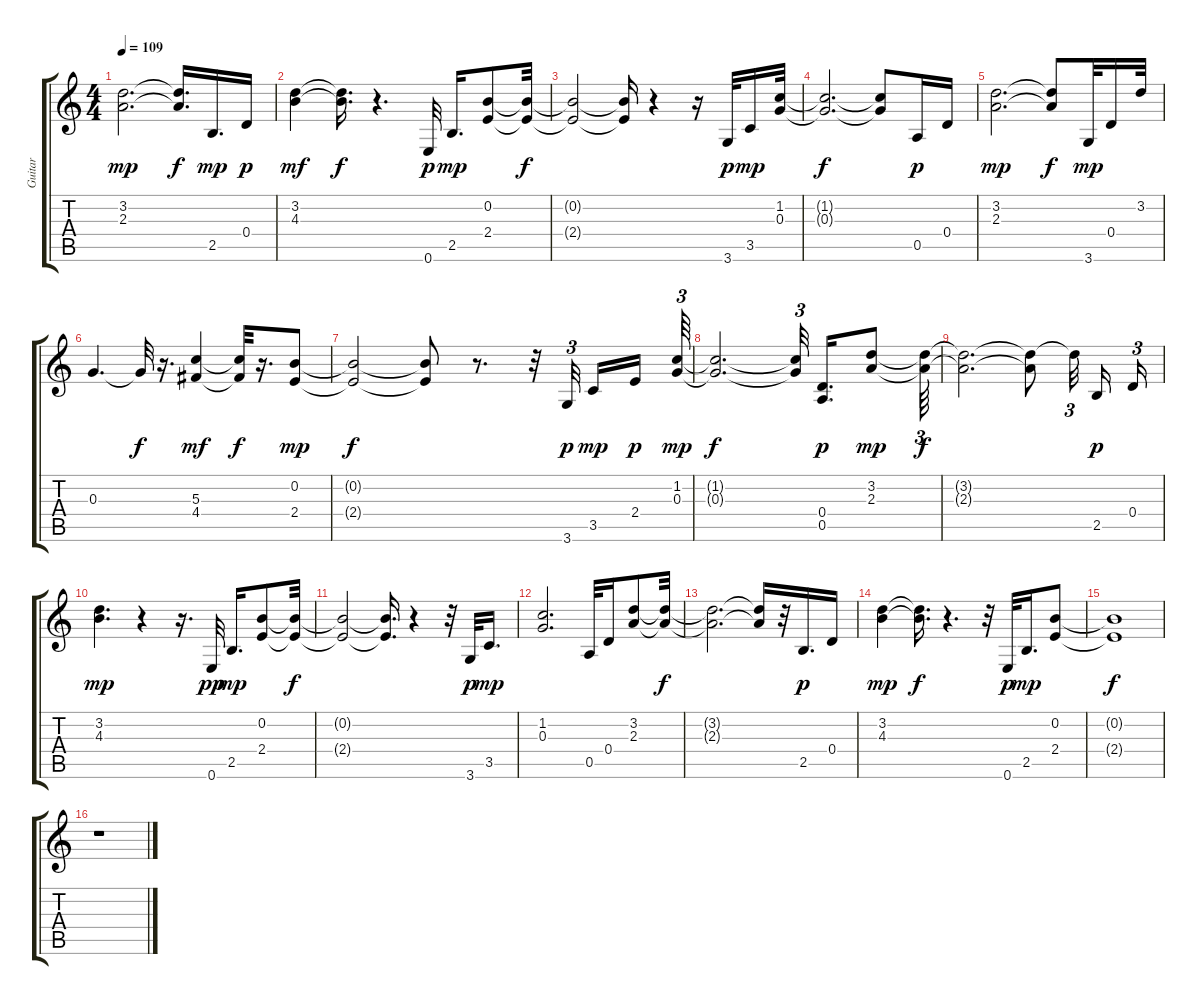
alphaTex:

\track ("Guitar" "Guitar") {instrument overdrivenguitar}
\staff {score tabs}
\tuning (E4 B3 G3 D3 A2 E2) {hide}
\ts (4 4)
\tempo 109
\clef g2
\ks c
(3.2 2.3).2{d dy mp} (3.2{t} 2.3{t}).16{d dy f} 2.5.16{d dy mp} 0.4.16{dy p} |
(3.2 4.3).4{dy mf} (3.2{t} 4.3{t}).16{d dy f} r.4{d} 0.6.32{dy p} 2.5.16{d dy mp} (0.2 2.4).8 (0.2{t} 2.4{t}).32{dy f} |
(0.2{t} 2.4{t}).2 (0.2{t} 2.4{t}).16 r.4 r.16 3.6.32{dy p} 3.5.16{dy mp} (1.2 0.3).32 |
(1.2{t} 0.3{t}).2{d dy f} (1.2{t} 0.3{t}).8 0.5.16{dy p} 0.4.16 |
(3.2 2.3).2{d dy mp} (3.2{t} 2.3{t}).8{dy f} 3.6.32{dy mp} 0.4.16 3.2.32 |
0.3.4{d} 0.3{t}.32{dy f} r.16{d} (5.3 4.4).4{dy mf} (5.3{t} 4.4{t}).32{dy f} r.16{d} (0.2 2.4).8{dy mp} |
(0.2{t} 2.4{t}).2{dy f} (0.2{t} 2.4{t}).8 r.8{d} r.32 3.6.32{tu (3 2) dy p beam splitsecondary} 3.5.16{dy mp} 2.4.16{dy p beam splitsecondary} (1.2 0.3).64{tu (3 2) dy mp} |
(1.2{t} 0.3{t}).2{d dy f} (1.2{t} 0.3{t}).32{tu (3 2) beam splitsecondary} (0.4 0.5).16{d dy p} (3.2 2.3).8{dy mp} (3.2{t} 2.3{t}).64{tu (3 2) dy f} |
(3.2{t} 2.3{t}).2{d} (3.2{t} 2.3{t}).8 3.2{t}.32{tu (3 2) beam splitsecondary} 2.5.16{dy p} 0.4.16{tu (3 2)} |
(3.2 4.3).4{d dy mp} r.4 r.16{d} 0.6.32{dy pp} 2.5.16{d dy mp} (0.2 2.4).8 (0.2{t} 2.4{t}).32{dy f} |
(0.2{t} 2.4{t}).2 (0.2{t} 2.4{t}).16{d} r.4 r.32 3.6.32{dy p} 3.5.16{d dy mp} |
(1.2 0.3).2{d} 0.5.32 0.4.16 (3.2 2.3).8 (3.2{t} 2.3{t}).32{dy f} |
(3.2{t} 2.3{t}).2{d} (3.2{t} 2.3{t}).16 r.32 2.5.16{d dy p} 0.4.16 |
(3.2 4.3).4{dy mp} (3.2{t} 4.3{t}).16{d dy f} r.4{d} r.32 0.6.32{dy p} 2.5.16{d dy mp} (0.2 2.4).8 |
(0.2{t} 2.4{t}).1{dy f} |
r.1
